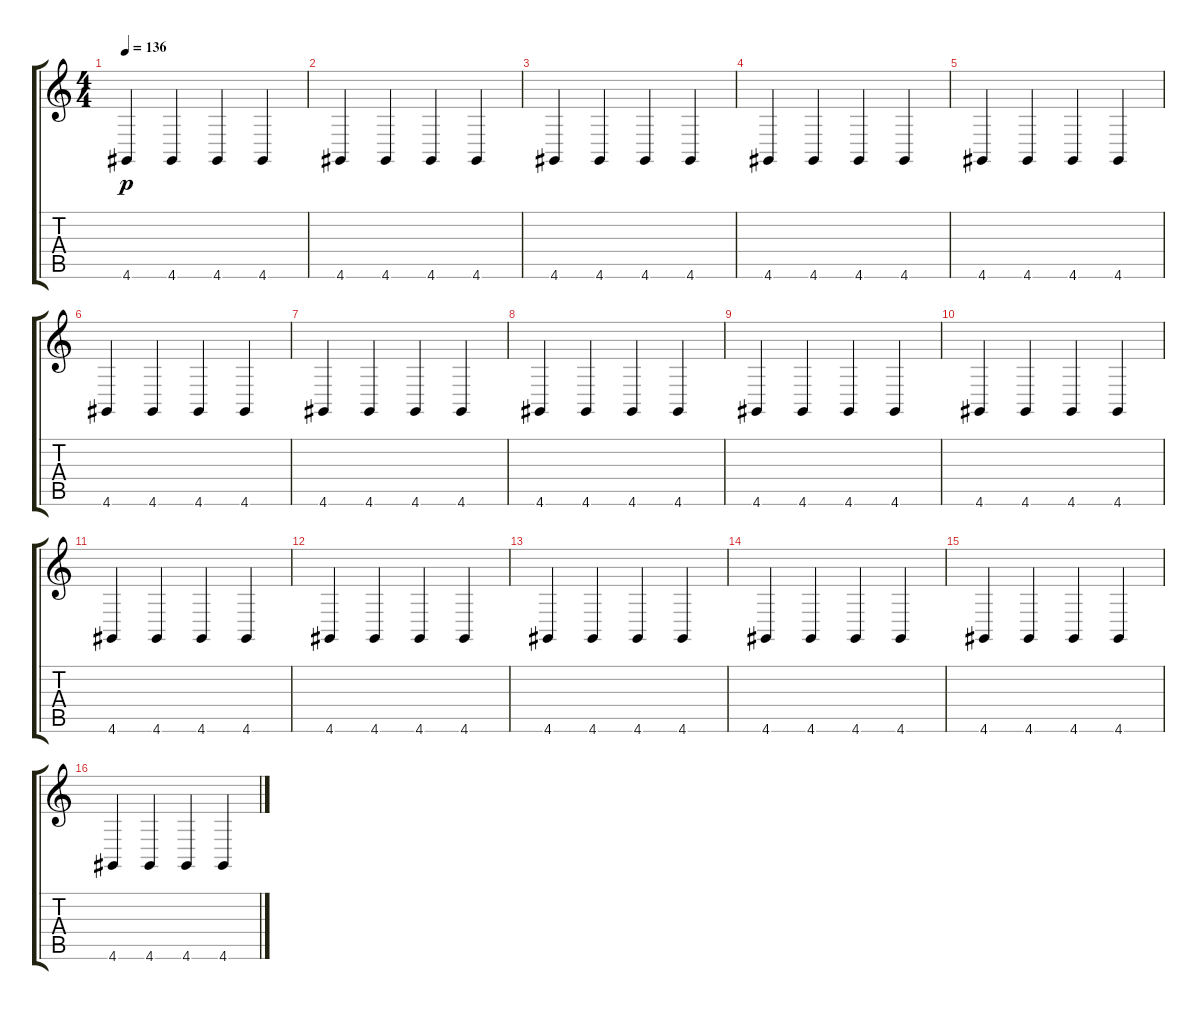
\track "" {instrument seashore}
\staff {score tabs}
\tuning (E4 B3 G3 D3 A2 E2) {hide}
\ts (4 4)
\tempo 136
\clef g2
\ks c
4.6.4{dy p} 4.6.4 4.6.4 4.6.4 |
4.6.4 4.6.4 4.6.4 4.6.4 |
4.6.4 4.6.4 4.6.4 4.6.4 |
4.6.4 4.6.4 4.6.4 4.6.4 |
4.6.4 4.6.4 4.6.4 4.6.4 |
4.6.4 4.6.4 4.6.4 4.6.4 |
4.6.4 4.6.4 4.6.4 4.6.4 |
4.6.4 4.6.4 4.6.4 4.6.4 |
4.6.4 4.6.4 4.6.4 4.6.4 |
4.6.4 4.6.4 4.6.4 4.6.4 |
4.6.4 4.6.4 4.6.4 4.6.4 |
4.6.4 4.6.4 4.6.4 4.6.4 |
4.6.4 4.6.4 4.6.4 4.6.4 |
4.6.4 4.6.4 4.6.4 4.6.4 |
4.6.4 4.6.4 4.6.4 4.6.4 |
4.6.4 4.6.4 4.6.4 4.6.4
